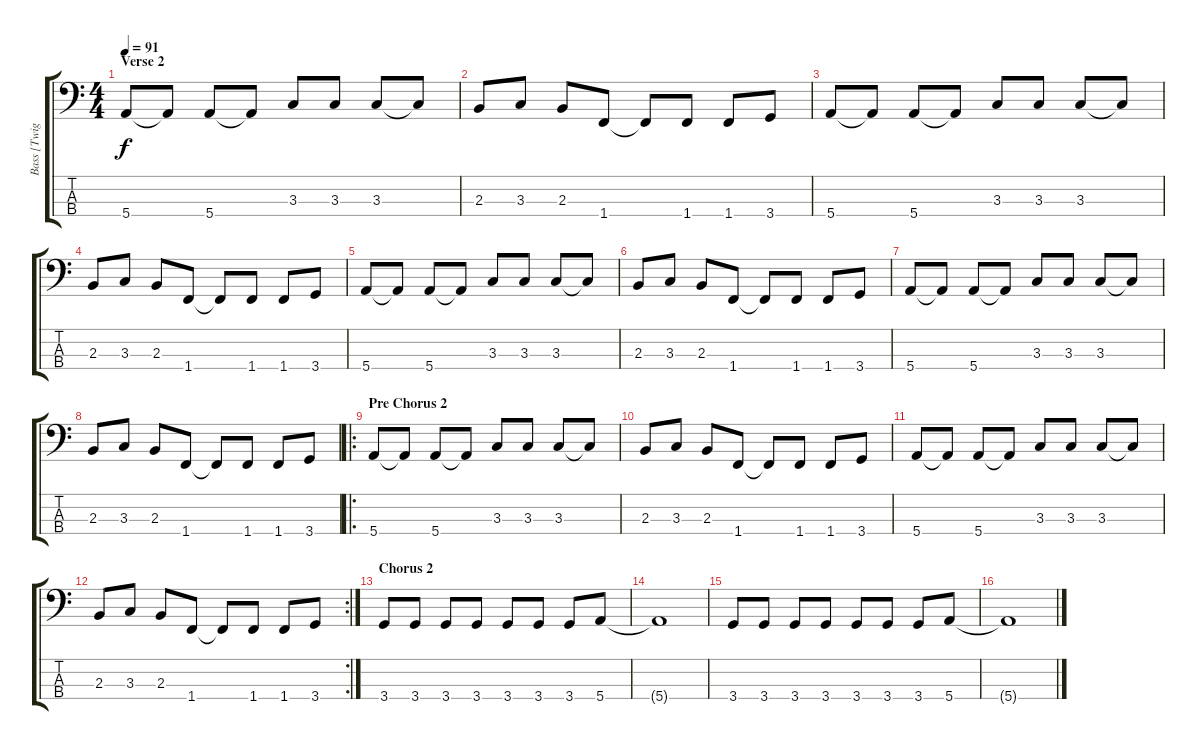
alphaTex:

\track ("Bass [Twiggy]" "Bass [Twig") {instrument electricbasspick}
\staff {score tabs}
\tuning (G2 D2 A1 E1) {hide}
\ts (4 4)
\section ("" "Verse 2")
\tempo 91
\clef f4
\ks c
5.4.8{dy f} 5.4{t}.8 5.4.8 5.4{t}.8 3.3.8 3.3.8 3.3.8 3.3{t}.8 |
2.3.8 3.3.8 2.3.8 1.4.8 1.4{t}.8 1.4.8 1.4.8 3.4.8 |
5.4.8 5.4{t}.8 5.4.8 5.4{t}.8 3.3.8 3.3.8 3.3.8 3.3{t}.8 |
2.3.8 3.3.8 2.3.8 1.4.8 1.4{t}.8 1.4.8 1.4.8 3.4.8 |
5.4.8 5.4{t}.8 5.4.8 5.4{t}.8 3.3.8 3.3.8 3.3.8 3.3{t}.8 |
2.3.8 3.3.8 2.3.8 1.4.8 1.4{t}.8 1.4.8 1.4.8 3.4.8 |
5.4.8 5.4{t}.8 5.4.8 5.4{t}.8 3.3.8 3.3.8 3.3.8 3.3{t}.8 |
2.3.8 3.3.8 2.3.8 1.4.8 1.4{t}.8 1.4.8 1.4.8 3.4.8 |
\ro
\section ("" "Pre Chorus 2")
5.4.8 5.4{t}.8 5.4.8 5.4{t}.8 3.3.8 3.3.8 3.3.8 3.3{t}.8 |
2.3.8 3.3.8 2.3.8 1.4.8 1.4{t}.8 1.4.8 1.4.8 3.4.8 |
5.4.8 5.4{t}.8 5.4.8 5.4{t}.8 3.3.8 3.3.8 3.3.8 3.3{t}.8 |
\rc 2
2.3.8 3.3.8 2.3.8 1.4.8 1.4{t}.8 1.4.8 1.4.8 3.4.8 |
\section ("" "Chorus 2")
3.4.8{instrument slapbass2} 3.4.8 3.4.8 3.4.8 3.4.8 3.4.8 3.4.8 5.4.8 |
5.4{t}.1 |
3.4.8 3.4.8 3.4.8 3.4.8 3.4.8 3.4.8 3.4.8 5.4.8 |
5.4{t}.1
